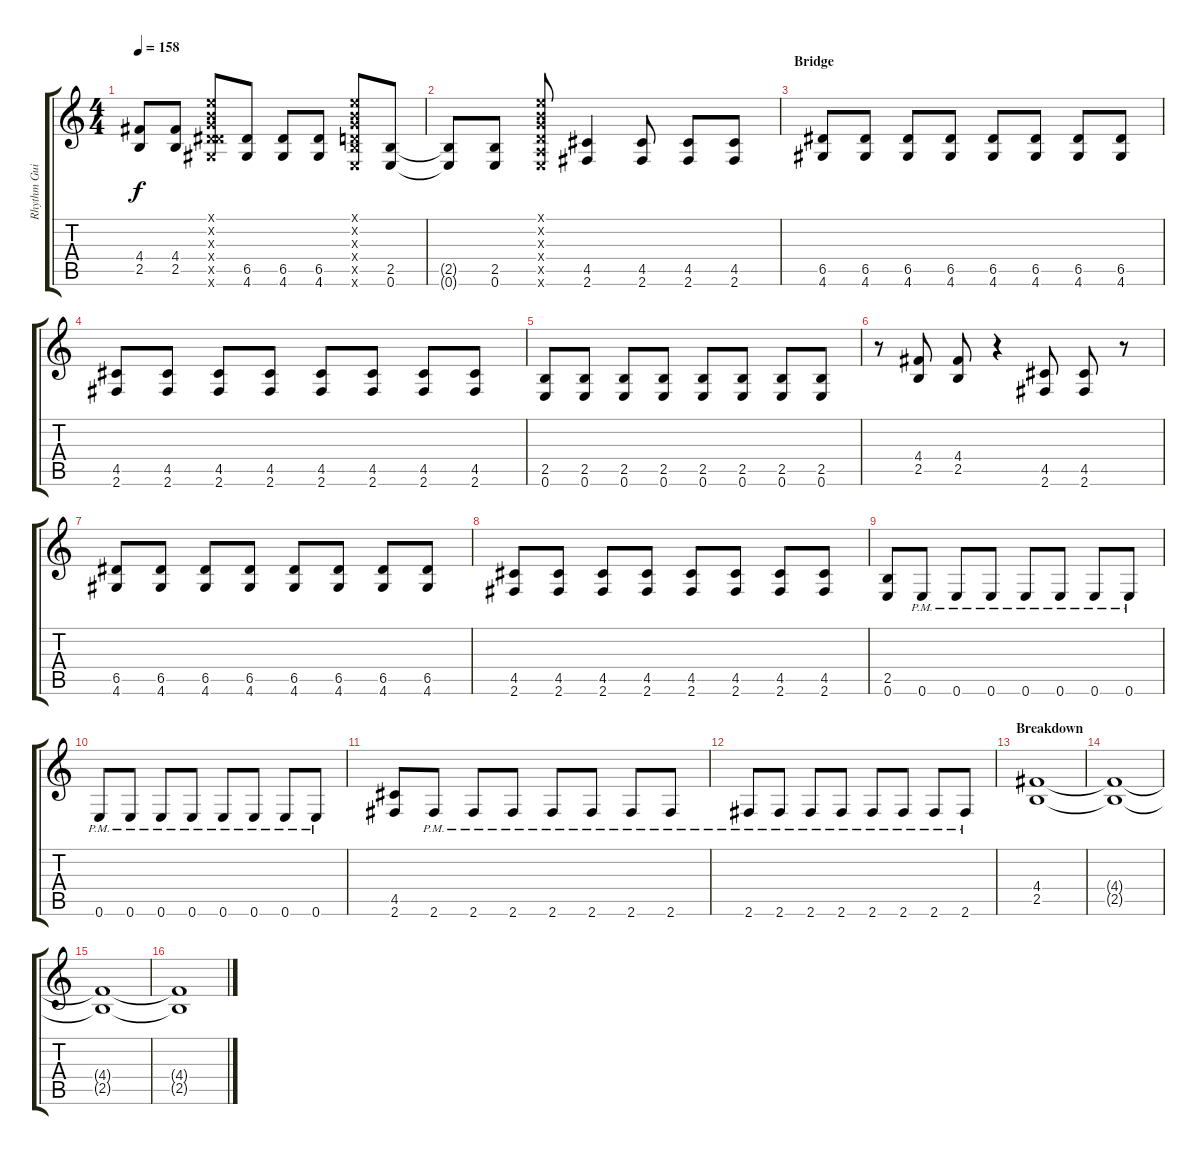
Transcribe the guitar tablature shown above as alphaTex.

\track ("Rhythm Guitar 2" "Rhythm Gui") {instrument overdrivenguitar}
\staff {score tabs}
\tuning (E4 B3 G3 D3 A2 E2) {hide}
\ts (4 4)
\tempo 158
\clef g2
\ks c
(4.4 2.5).8{dy f} (4.4 2.5).8 (0.1{x} 0.2{x} 0.3{x} 0.4{x} 6.5{x} 4.6{x}).8 (6.5 4.6).8 (6.5 4.6).8 (6.5 4.6).8 (0.1{x} 0.2{x} 0.3{x} 0.4{x} 2.5{x} 0.6{x}).8 (2.5 0.6).8 |
(2.5{t} 0.6{t}).8 (2.5 0.6).8 (0.1{x} 0.2{x} 0.3{x} 0.4{x} 0.5{x} 0.6{x}).8 (4.5 2.6).4 (4.5 2.6).8 (4.5 2.6).8 (4.5 2.6).8 |
\section ("" "Bridge")
(6.5 4.6).8 (6.5 4.6).8 (6.5 4.6).8 (6.5 4.6).8 (6.5 4.6).8 (6.5 4.6).8 (6.5 4.6).8 (6.5 4.6).8 |
(4.5 2.6).8 (4.5 2.6).8 (4.5 2.6).8 (4.5 2.6).8 (4.5 2.6).8 (4.5 2.6).8 (4.5 2.6).8 (4.5 2.6).8 |
(2.5 0.6).8 (2.5 0.6).8 (2.5 0.6).8 (2.5 0.6).8 (2.5 0.6).8 (2.5 0.6).8 (2.5 0.6).8 (2.5 0.6).8 |
r.8 (4.4 2.5).8 (4.4 2.5).8 r.4 (4.5 2.6).8 (4.5 2.6).8 r.8 |
(6.5 4.6).8 (6.5 4.6).8 (6.5 4.6).8 (6.5 4.6).8 (6.5 4.6).8 (6.5 4.6).8 (6.5 4.6).8 (6.5 4.6).8 |
(4.5 2.6).8 (4.5 2.6).8 (4.5 2.6).8 (4.5 2.6).8 (4.5 2.6).8 (4.5 2.6).8 (4.5 2.6).8 (4.5 2.6).8 |
(2.5 0.6).8 0.6{pm}.8 0.6{pm}.8 0.6{pm}.8 0.6{pm}.8 0.6{pm}.8 0.6{pm}.8 0.6{pm}.8 |
0.6{pm}.8 0.6{pm}.8 0.6{pm}.8 0.6{pm}.8 0.6{pm}.8 0.6{pm}.8 0.6{pm}.8 0.6{pm}.8 |
(4.5 2.6).8 2.6{pm}.8 2.6{pm}.8 2.6{pm}.8 2.6{pm}.8 2.6{pm}.8 2.6{pm}.8 2.6{pm}.8 |
2.6{pm}.8 2.6{pm}.8 2.6{pm}.8 2.6{pm}.8 2.6{pm}.8 2.6{pm}.8 2.6{pm}.8 2.6{pm}.8 |
\section ("" "Breakdown")
(4.4 2.5).1 |
(4.4{t} 2.5{t}).1 |
(4.4{t} 2.5{t}).1 |
(4.4{t} 2.5{t}).1
